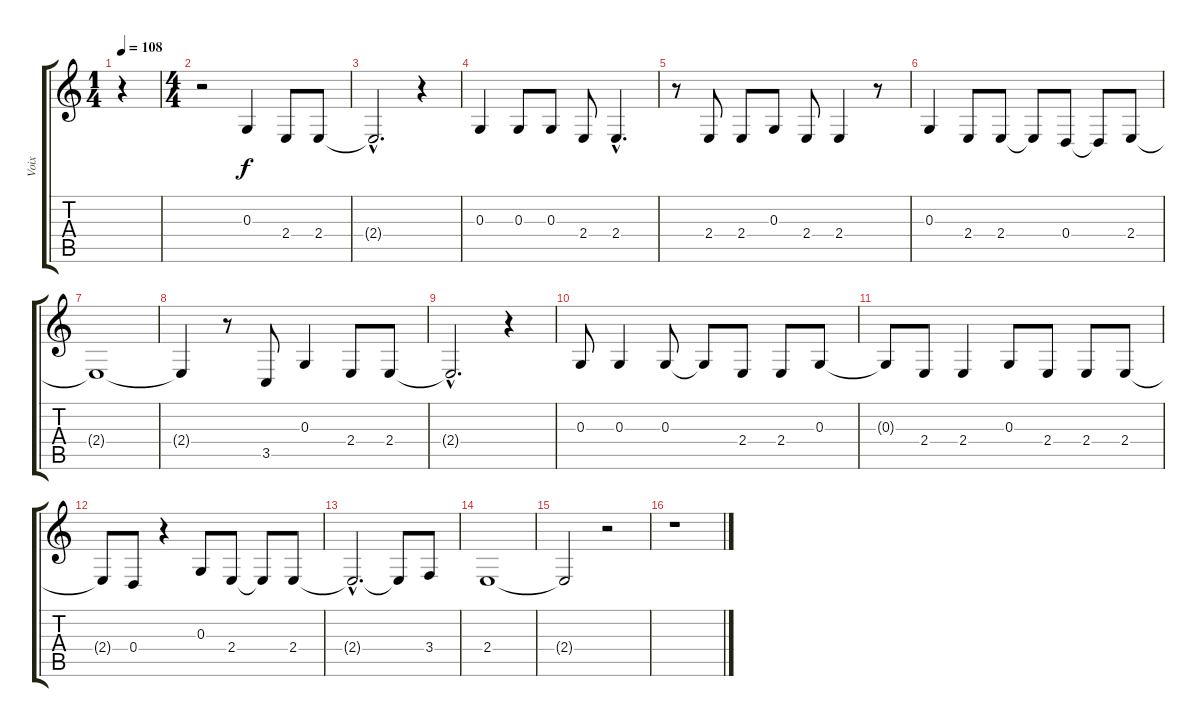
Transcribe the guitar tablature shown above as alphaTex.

\track ("Voix" "Voix") {instrument choiraahs}
\staff {score tabs}
\tuning (E4 B3 G3 D3 A2 E2) {hide}
\ts (1 4)
\tempo 108
\clef g2
\ks c
r.4{dy f instrument choiraahs} |
\ts (4 4)
r.2 0.3.4 2.4.8 2.4.8 |
2.4{hac t}.2{d} r.4 |
0.3.4 0.3.8 0.3.8 2.4.8 2.4{hac}.4{d} |
r.8 2.4.8 2.4.8 0.3.8 2.4.8 2.4.4 r.8 |
0.3.4 2.4.8 2.4.8 2.4{t}.8 0.4.8 0.4{t}.8 2.4.8 |
2.4{t}.1 |
2.4{t}.4 r.8 3.5.8 0.3.4 2.4.8 2.4.8 |
2.4{hac t}.2{d} r.4 |
0.3.8 0.3.4 0.3.8 0.3{t}.8 2.4.8 2.4.8 0.3.8 |
0.3{t}.8 2.4.8 2.4.4 0.3.8 2.4.8 2.4.8 2.4.8 |
2.4{t}.8 0.4.8 r.4 0.3.8 2.4.8 2.4{t}.8 2.4.8 |
2.4{hac t}.2{d} 2.4{t}.8 3.4.8 |
2.4.1 |
2.4{t}.2 r.2 |
r.1
